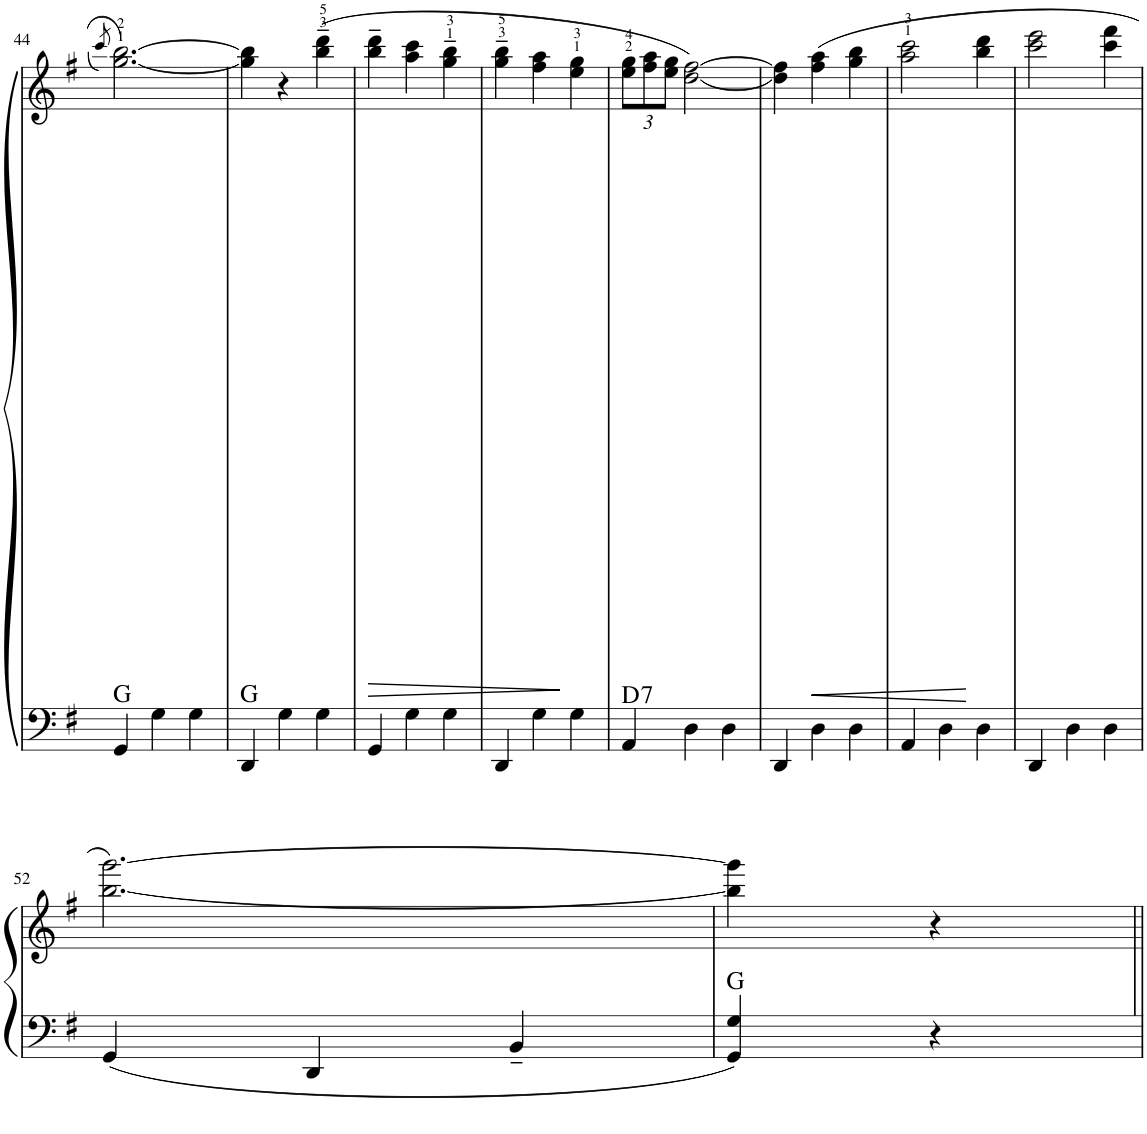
**kern	**kern	**dynam	**harte
*part1	*part1	*part1	*part1
*staff2	*staff1	*staff1/2	*
*I"Accordion	*	*	*
*I'Acc	*	*	*
!!LO:PB:g=z
*clefF4	*clefG2	*	*
*k[f#]	*k[f#]	*	*
*M3/4	*M3/4	*	*
=44	=44	=44	=44
.	(8qccc/	.	.
4GG/	[2.gg\ [2.bb\)	.	G:maj
4G\	.	.	.
4G\	.	.	.
=45	=45	=45	=45
4DD/	4gg\] 4bb\]	.	G:maj
4G\	4r	.	.
4G\	(4bb\~ 4ddd\~	.	.
=46	=46	=46	=46
!	!	!LO:HP:b	!
4GG/	4bb\~ 4ddd\~	>	.
4G\	4aa\ 4ccc\	.	.
4G\	4gg\~ 4bb\~	.	.
=47	=47	=47	=47
4DD/	4gg\~ 4bb\~	.	.
4G\	4ff#\ 4aa\	.	.
4G\	4ee\ 4gg\	]	.
=48	=48	=48	=48
*	*Xbrackettup	*	*
!	!	!	!LO:H:kt=7
4AA/	12ee\ 12gg\L	.	D:7
.	12ff#\ 12aa\	.	.
.	12ee\ 12gg\J	.	.
4D\	[2dd\ [2ff#\)	.	.
4D\	.	.	.
=49	=49	=49	=49
4DD/	4dd\] 4ff#\]	.	.
!	!	!LO:HP:b	!
4D\	(4ff#\ 4aa\	<	.
4D\	4gg\ 4bb\	.	.
=50	=50	=50	=50
4AA/	2aa\ 2ccc\	.	.
4D\	.	.	.
4D\	4bb\ 4ddd\	[	.
=51	=51	=51	=51
4DD/	2ccc\ 2eee\	.	.
4D\	.	.	.
4D\	4ccc\ 4fff#\	.	.
!!LO:LB:g=z
=52	=52	=52	=52
4GG/	[2.bb\ [2.ggg\)	.	.
4DD/	.	.	.
4BB~/	.	.	.
=53	=53	=53	=53
4GG/ 4G/	4bb\] 4ggg\]	.	G:maj
4r	4r	.	.
=||	=||	=||	=||
*-	*-	*-	*-
